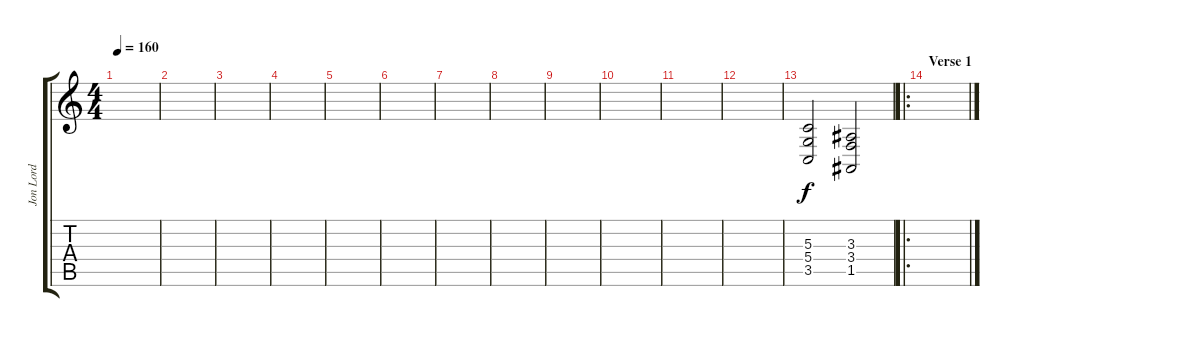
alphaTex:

\track ("Jon Lord" "Jon Lord") {instrument rockorgan}
\staff {score tabs}
\tuning (E4 B3 G3 D3 A2 E2) {hide}
\ts (4 4)
\tempo 160
\clef g2
\ks c
|
|
|
|
|
|
|
|
|
|
|
|
(5.3 5.4 3.5).2 (3.3 3.4 1.5).2 |
\ro
\section ("" "Verse 1")
